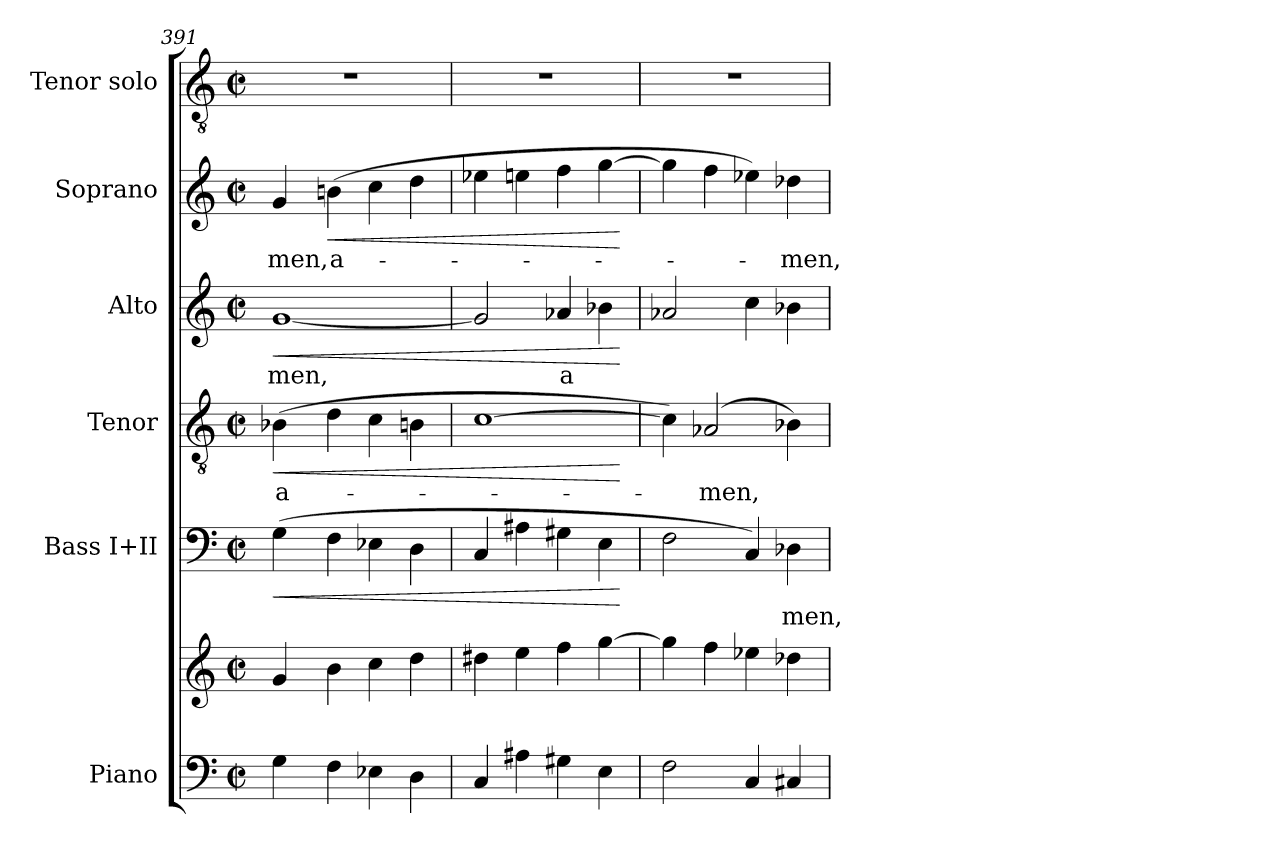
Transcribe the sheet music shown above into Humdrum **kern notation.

**kern	**kern	**kern	**text	**dynam	**kern	**text	**dynam	**kern	**text	**dynam	**kern	**text	**dynam	**kern
*part6	*part6	*part5	*part5	*part5	*part4	*part4	*part4	*part3	*part3	*part3	*part2	*part2	*part2	*part1
*staff7	*staff6	*staff5	*staff5	*staff5	*staff4	*staff4	*staff4	*staff3	*staff3	*staff3	*staff2	*staff2	*staff2	*staff1
*I"Piano	*	*I"Bass I+II	*	*	*I"Tenor	*	*	*I"Alto	*	*	*I"Soprano	*	*	*I"Tenor solo
*I'Pno.	*	*I'B.I+II	*	*	*I'T.	*	*	*I'A.	*	*	*I'S.	*	*	*I'T.s
*clefF4	*clefG2	*clefF4	*	*	*clefGv2	*	*	*clefG2	*	*	*clefG2	*	*	*clefGv2
*k[]	*k[]	*k[]	*	*	*k[]	*	*	*k[]	*	*	*k[]	*	*	*k[]
*M2/2	*M2/2	*M2/2	*	*	*M2/2	*	*	*M2/2	*	*	*M2/2	*	*	*M2/2
*met(c|)	*met(c|)	*met(c|)	*	*	*met(c|)	*	*	*met(c|)	*	*	*met(c|)	*	*	*met(c|)
=391	=391	=391	=391	=391	=391	=391	=391	=391	=391	=391	=391	=391	=391	=391
!	!	!	!	!LO:HP:b	!	!	!LO:HP:b	!	!	!LO:HP:b	!	!	!	!
4G\	4g/	(4G\	.	<	(4B-X\	a-	<	[1g	-men,	<	4g/	-men,	.	1r
!	!	!	!	!	!	!	!	!	!	!	!	!	!LO:HP:b	!
4F\	4b\	4F\	.	.	4d\	.	.	.	.	.	(4bn\	a-	<	.
4E-X\	4cc\	4E-X\	.	.	4c\	.	.	.	.	.	4cc\	.	.	.
4D\	4dd\	4D\	.	.	4Bn\	.	.	.	.	.	4dd\	.	.	.
!!LO:LB:g=z
=392	=392	=392	=392	=392	=392	=392	=392	=392	=392	=392	=392	=392	=392	=392
4C/	4dd#X\	4C/	.	.	[1c	.	.	2g/]	.	.	4ee-X\	.	.	1r
4A#X\	4ee\	4A#X\	.	.	.	.	.	.	.	.	4een\	.	.	.
4G#X\	4ff\	4G#X\	.	.	.	.	.	4a-X/	a	.	4ff\	.	.	.
4E\	[4gg\	4E\	.	.	.	.	.	4b-X\	.	.	[4gg\	.	.	.
.	.	.	.	[	.	.	[	.	.	[	.	.	[	.
=393	=393	=393	=393	=393	=393	=393	=393	=393	=393	=393	=393	=393	=393	=393
2F\	4gg\]	2F\	.	.	4c\])	.	.	2a-X/	.	.	4gg\]	.	.	1r
.	4ff\	.	.	.	(2A-X/	-men,	.	.	.	.	4ff\	.	.	.
4C/	4ee-X\	4C/)	.	.	.	.	.	4cc\	.	.	4ee-X\)	.	.	.
4C#X/	4dd-X\	4D-X\	men,	.	4B-X\)	.	.	4b-X\	.	.	4dd-X\	-men,	.	.
=	=	=	=	=	=	=	=	=	=	=	=	=	=	=
*-	*-	*-	*-	*-	*-	*-	*-	*-	*-	*-	*-	*-	*-	*-
